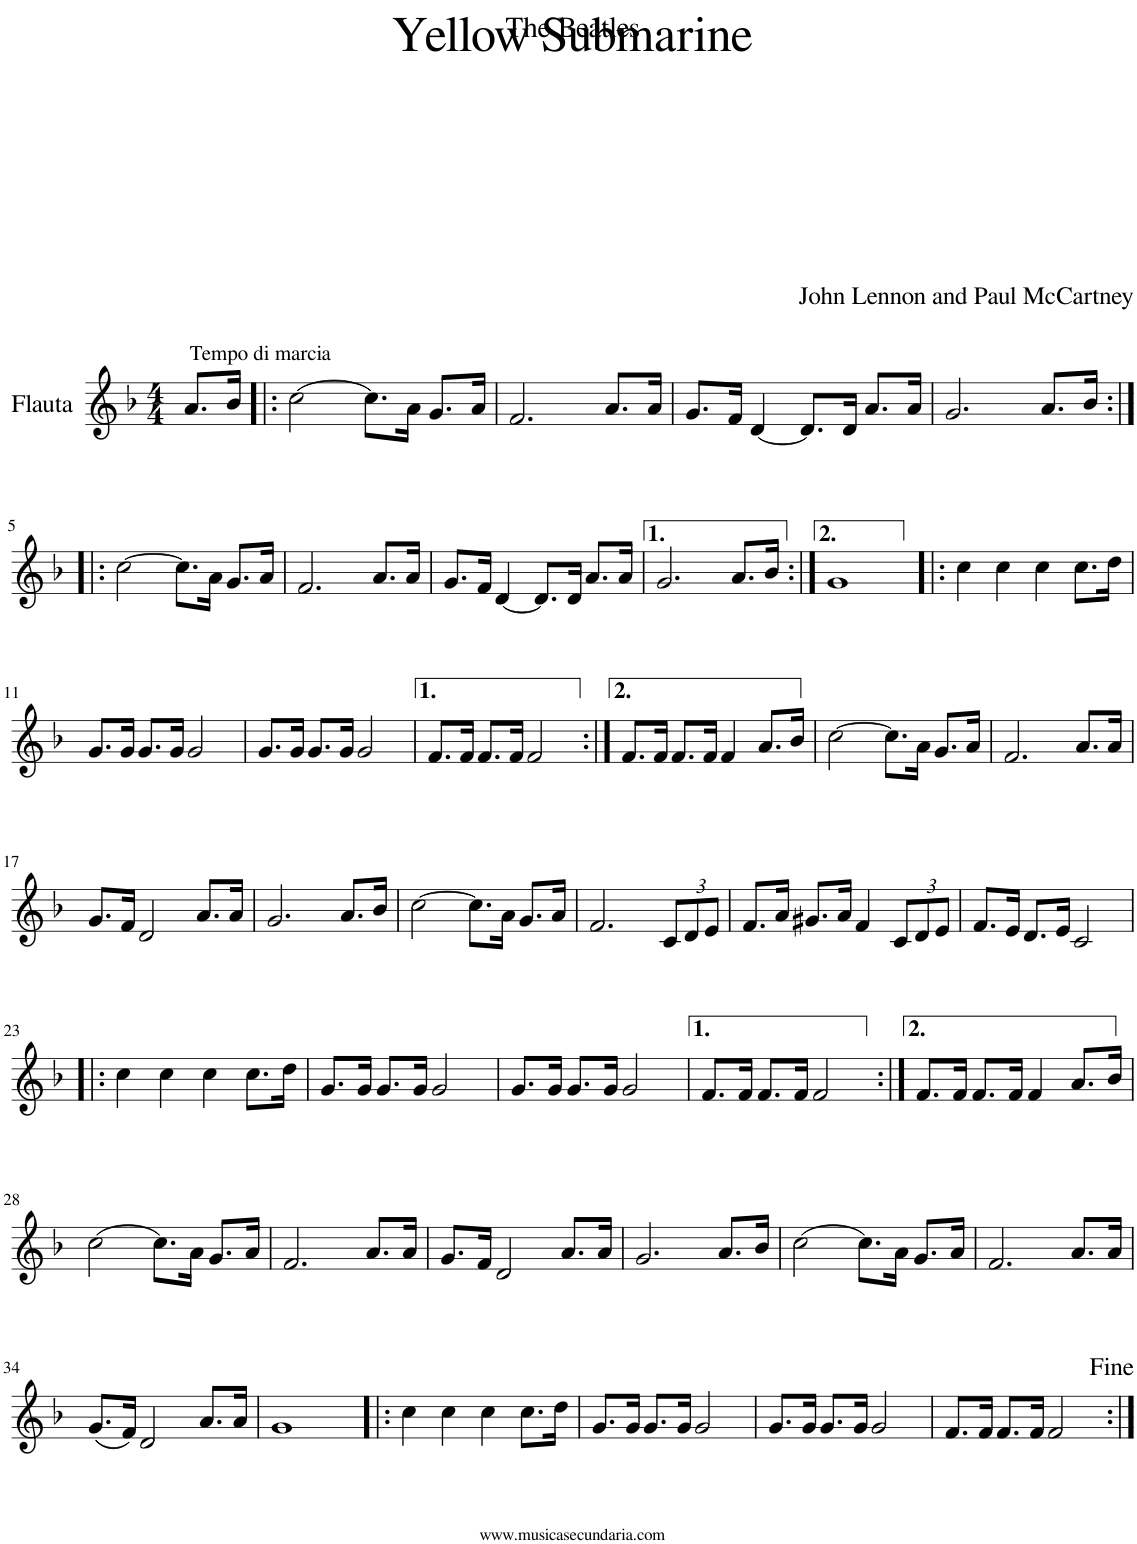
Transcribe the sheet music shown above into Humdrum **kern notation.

**kern
*part1
*staff1
*I"Flauta
*I'Fl
*clefG2
*k[b-]
*M4/4
=
!LO:TX:a:t=Tempo di marcia
8.a/L
16b-/Jk
=1!|:
[2cc\
8.cc\L]
16a\Jk
8.g/L
16a/Jk
=2
2.f/
8.a/L
16a/Jk
=3
8.g/L
16f/Jk
[4d/
8.d/L]
16d/Jk
8.a/L
16a/Jk
=4
2.g/
8.a/L
16b-/Jk
!!LO:LB:g=z
=5:|!|:
[2cc\
8.cc\L]
16a\Jk
8.g/L
16a/Jk
=6
2.f/
8.a/L
16a/Jk
=7
8.g/L
16f/Jk
[4d/
8.d/L]
16d/Jk
8.a/L
16a/Jk
=8
2.g/
8.a/L
16b-/Jk
=9:|!
1g
=10!|:
4cc\
4cc\
4cc\
8.cc\L
16dd\Jk
!!LO:LB:g=z
=11
8.g/L
16g/Jk
8.g/L
16g/Jk
2g/
=12
8.g/L
16g/Jk
8.g/L
16g/Jk
2g/
=13
8.f/L
16f/Jk
8.f/L
16f/Jk
2f/
=14:|!
8.f/L
16f/Jk
8.f/L
16f/Jk
4f/
8.a/L
16b-/Jk
=15
[2cc\
8.cc\L]
16a\Jk
8.g/L
16a/Jk
=16
2.f/
8.a/L
16a/Jk
!!LO:LB:g=z
=17
8.g/L
16f/Jk
2d/
8.a/L
16a/Jk
=18
2.g/
8.a/L
16b-/Jk
=19
[2cc\
8.cc\L]
16a\Jk
8.g/L
16a/Jk
=20
2.f/
*Xbrackettup
12c/L
12d/
12e/J
=21
8.f/L
16a/Jk
8.g#X/L
16a/Jk
4f/
12c/L
12d/
12e/J
=22
8.f/L
16e/Jk
8.d/L
16e/Jk
2c/
!!LO:LB:g=z
=23!|:
4cc\
4cc\
4cc\
8.cc\L
16dd\Jk
=24
8.g/L
16g/Jk
8.g/L
16g/Jk
2g/
=25
8.g/L
16g/Jk
8.g/L
16g/Jk
2g/
=26
8.f/L
16f/Jk
8.f/L
16f/Jk
2f/
=27:|!
8.f/L
16f/Jk
8.f/L
16f/Jk
4f/
8.a/L
16b-/Jk
!!LO:LB:g=z
=28
[2cc\
8.cc\L]
16a\Jk
8.g/L
16a/Jk
=29
2.f/
8.a/L
16a/Jk
=30
8.g/L
16f/Jk
2d/
8.a/L
16a/Jk
=31
2.g/
8.a/L
16b-/Jk
=32
[2cc\
8.cc\L]
16a\Jk
8.g/L
16a/Jk
=33
2.f/
8.a/L
16a/Jk
!!LO:LB:g=z
=34
(8.g/L
16f/Jk)
2d/
8.a/L
16a/Jk
=35
1g
=36!|:
4cc\
4cc\
4cc\
8.cc\L
16dd\Jk
=37
8.g/L
16g/Jk
8.g/L
16g/Jk
2g/
=38
8.g/L
16g/Jk
8.g/L
16g/Jk
2g/
=39
8.f/L
16f/Jk
8.f/L
16f/Jk
2f/
=:|!
*-
